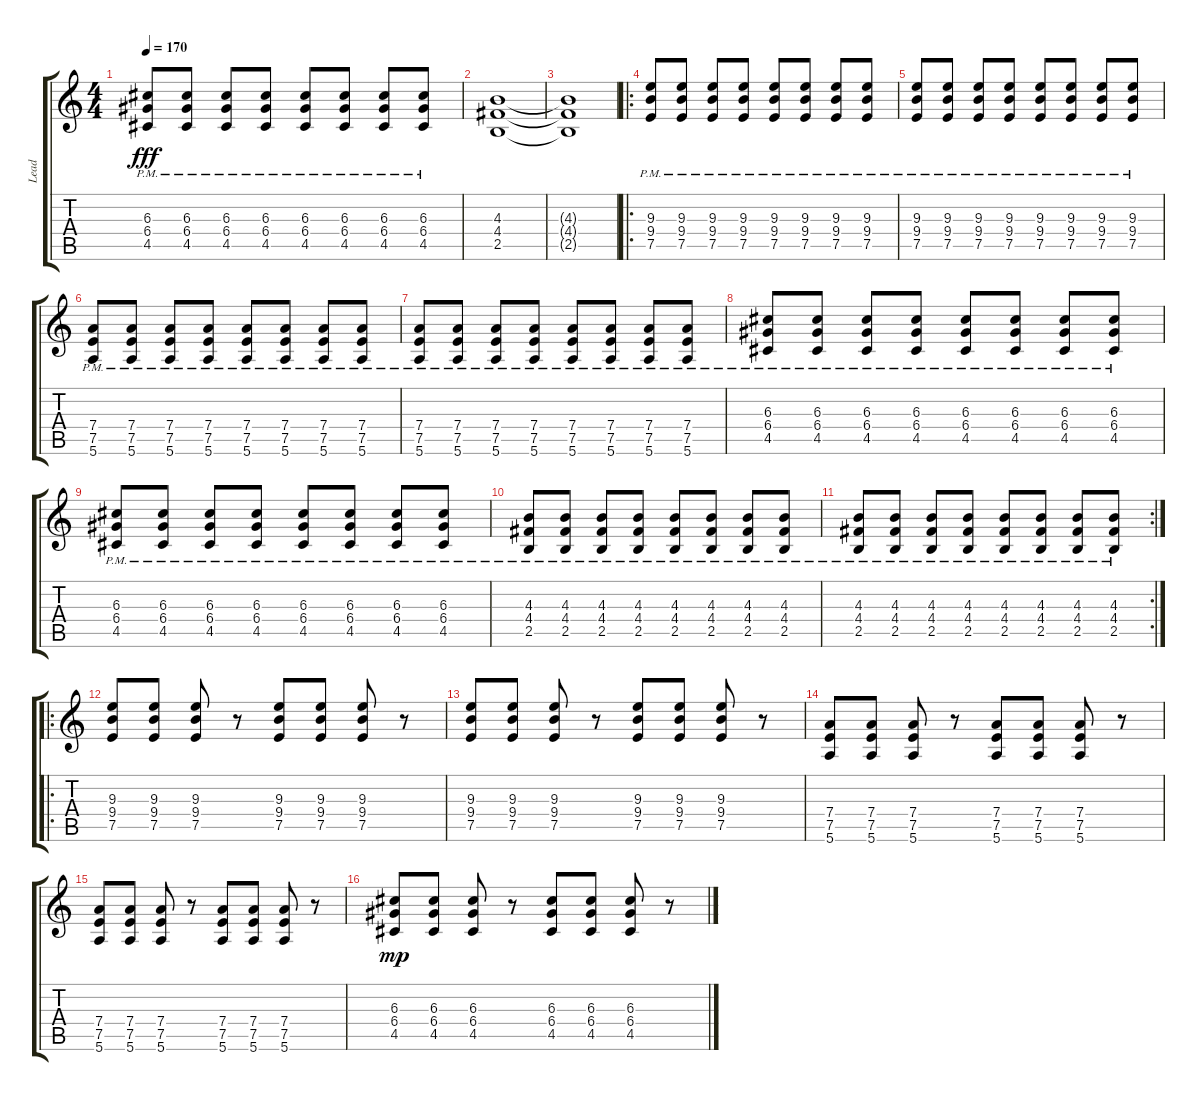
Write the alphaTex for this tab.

\track ("Lead" "Lead") {instrument distortionguitar}
\staff {score tabs}
\tuning (E4 B3 G3 D3 A2 E2) {hide}
\ts (4 4)
\tempo 170
\clef g2
\ks c
(6.3{pm} 6.4{pm} 4.5{pm}).8{dy fff} (6.3{pm} 6.4{pm} 4.5{pm}).8 (6.3{pm} 6.4{pm} 4.5{pm}).8 (6.3{pm} 6.4{pm} 4.5{pm}).8 (6.3{pm} 6.4{pm} 4.5{pm}).8 (6.3{pm} 6.4{pm} 4.5{pm}).8 (6.3{pm} 6.4{pm} 4.5{pm}).8 (6.3{pm} 6.4{pm} 4.5{pm}).8 |
(4.3 4.4 2.5).1 |
(4.3{t} 4.4{t} 2.5{t}).1 |
\ro
(9.3{pm} 9.4{pm} 7.5{pm}).8 (9.3{pm} 9.4{pm} 7.5{pm}).8 (9.3{pm} 9.4{pm} 7.5{pm}).8 (9.3{pm} 9.4{pm} 7.5{pm}).8 (9.3{pm} 9.4{pm} 7.5{pm}).8 (9.3{pm} 9.4{pm} 7.5{pm}).8 (9.3{pm} 9.4{pm} 7.5{pm}).8 (9.3{pm} 9.4{pm} 7.5{pm}).8 |
(9.3{pm} 9.4{pm} 7.5{pm}).8 (9.3{pm} 9.4{pm} 7.5{pm}).8 (9.3{pm} 9.4{pm} 7.5{pm}).8 (9.3{pm} 9.4{pm} 7.5{pm}).8 (9.3{pm} 9.4{pm} 7.5{pm}).8 (9.3{pm} 9.4{pm} 7.5{pm}).8 (9.3{pm} 9.4{pm} 7.5{pm}).8 (9.3{pm} 9.4{pm} 7.5{pm}).8 |
(7.4{pm} 7.5{pm} 5.6{pm}).8 (7.4{pm} 7.5{pm} 5.6{pm}).8 (7.4{pm} 7.5{pm} 5.6{pm}).8 (7.4{pm} 7.5{pm} 5.6{pm}).8 (7.4{pm} 7.5{pm} 5.6{pm}).8 (7.4{pm} 7.5{pm} 5.6{pm}).8 (7.4{pm} 7.5{pm} 5.6{pm}).8 (7.4{pm} 7.5{pm} 5.6{pm}).8 |
(7.4{pm} 7.5{pm} 5.6{pm}).8 (7.4{pm} 7.5{pm} 5.6{pm}).8 (7.4{pm} 7.5{pm} 5.6{pm}).8 (7.4{pm} 7.5{pm} 5.6{pm}).8 (7.4{pm} 7.5{pm} 5.6{pm}).8 (7.4{pm} 7.5{pm} 5.6{pm}).8 (7.4{pm} 7.5{pm} 5.6{pm}).8 (7.4{pm} 7.5{pm} 5.6{pm}).8 |
(6.3{pm} 6.4{pm} 4.5{pm}).8 (6.3{pm} 6.4{pm} 4.5{pm}).8 (6.3{pm} 6.4{pm} 4.5{pm}).8 (6.3{pm} 6.4{pm} 4.5{pm}).8 (6.3{pm} 6.4{pm} 4.5{pm}).8 (6.3{pm} 6.4{pm} 4.5{pm}).8 (6.3{pm} 6.4{pm} 4.5{pm}).8 (6.3{pm} 6.4{pm} 4.5{pm}).8 |
(6.3{pm} 6.4{pm} 4.5{pm}).8 (6.3{pm} 6.4{pm} 4.5{pm}).8 (6.3{pm} 6.4{pm} 4.5{pm}).8 (6.3{pm} 6.4{pm} 4.5{pm}).8 (6.3{pm} 6.4{pm} 4.5{pm}).8 (6.3{pm} 6.4{pm} 4.5{pm}).8 (6.3{pm} 6.4{pm} 4.5{pm}).8 (6.3{pm} 6.4{pm} 4.5{pm}).8 |
(4.3{pm} 4.4{pm} 2.5{pm}).8 (4.3{pm} 4.4{pm} 2.5{pm}).8 (4.3{pm} 4.4{pm} 2.5{pm}).8 (4.3{pm} 4.4{pm} 2.5{pm}).8 (4.3{pm} 4.4{pm} 2.5{pm}).8 (4.3{pm} 4.4{pm} 2.5{pm}).8 (4.3{pm} 4.4{pm} 2.5{pm}).8 (4.3{pm} 4.4{pm} 2.5{pm}).8 |
\rc 2
(4.3{pm} 4.4{pm} 2.5{pm}).8 (4.3{pm} 4.4{pm} 2.5{pm}).8 (4.3{pm} 4.4{pm} 2.5{pm}).8 (4.3{pm} 4.4{pm} 2.5{pm}).8 (4.3{pm} 4.4{pm} 2.5{pm}).8 (4.3{pm} 4.4{pm} 2.5{pm}).8 (4.3{pm} 4.4{pm} 2.5{pm}).8 (4.3{pm} 4.4{pm} 2.5{pm}).8 |
\ro
(9.3 9.4 7.5).8 (9.3 9.4 7.5).8 (9.3 9.4 7.5).8 r.8 (9.3 9.4 7.5).8 (9.3 9.4 7.5).8 (9.3 9.4 7.5).8 r.8 |
(9.3 9.4 7.5).8 (9.3 9.4 7.5).8 (9.3 9.4 7.5).8 r.8 (9.3 9.4 7.5).8 (9.3 9.4 7.5).8 (9.3 9.4 7.5).8 r.8 |
(7.4 7.5 5.6).8 (7.4 7.5 5.6).8 (7.4 7.5 5.6).8 r.8 (7.4 7.5 5.6).8 (7.4 7.5 5.6).8 (7.4 7.5 5.6).8 r.8 |
(7.4 7.5 5.6).8 (7.4 7.5 5.6).8 (7.4 7.5 5.6).8 r.8 (7.4 7.5 5.6).8 (7.4 7.5 5.6).8 (7.4 7.5 5.6).8 r.8 |
(6.3 6.4 4.5).8{dy mp} (6.3 6.4 4.5).8 (6.3 6.4 4.5).8 r.8 (6.3 6.4 4.5).8 (6.3 6.4 4.5).8 (6.3 6.4 4.5).8 r.8
